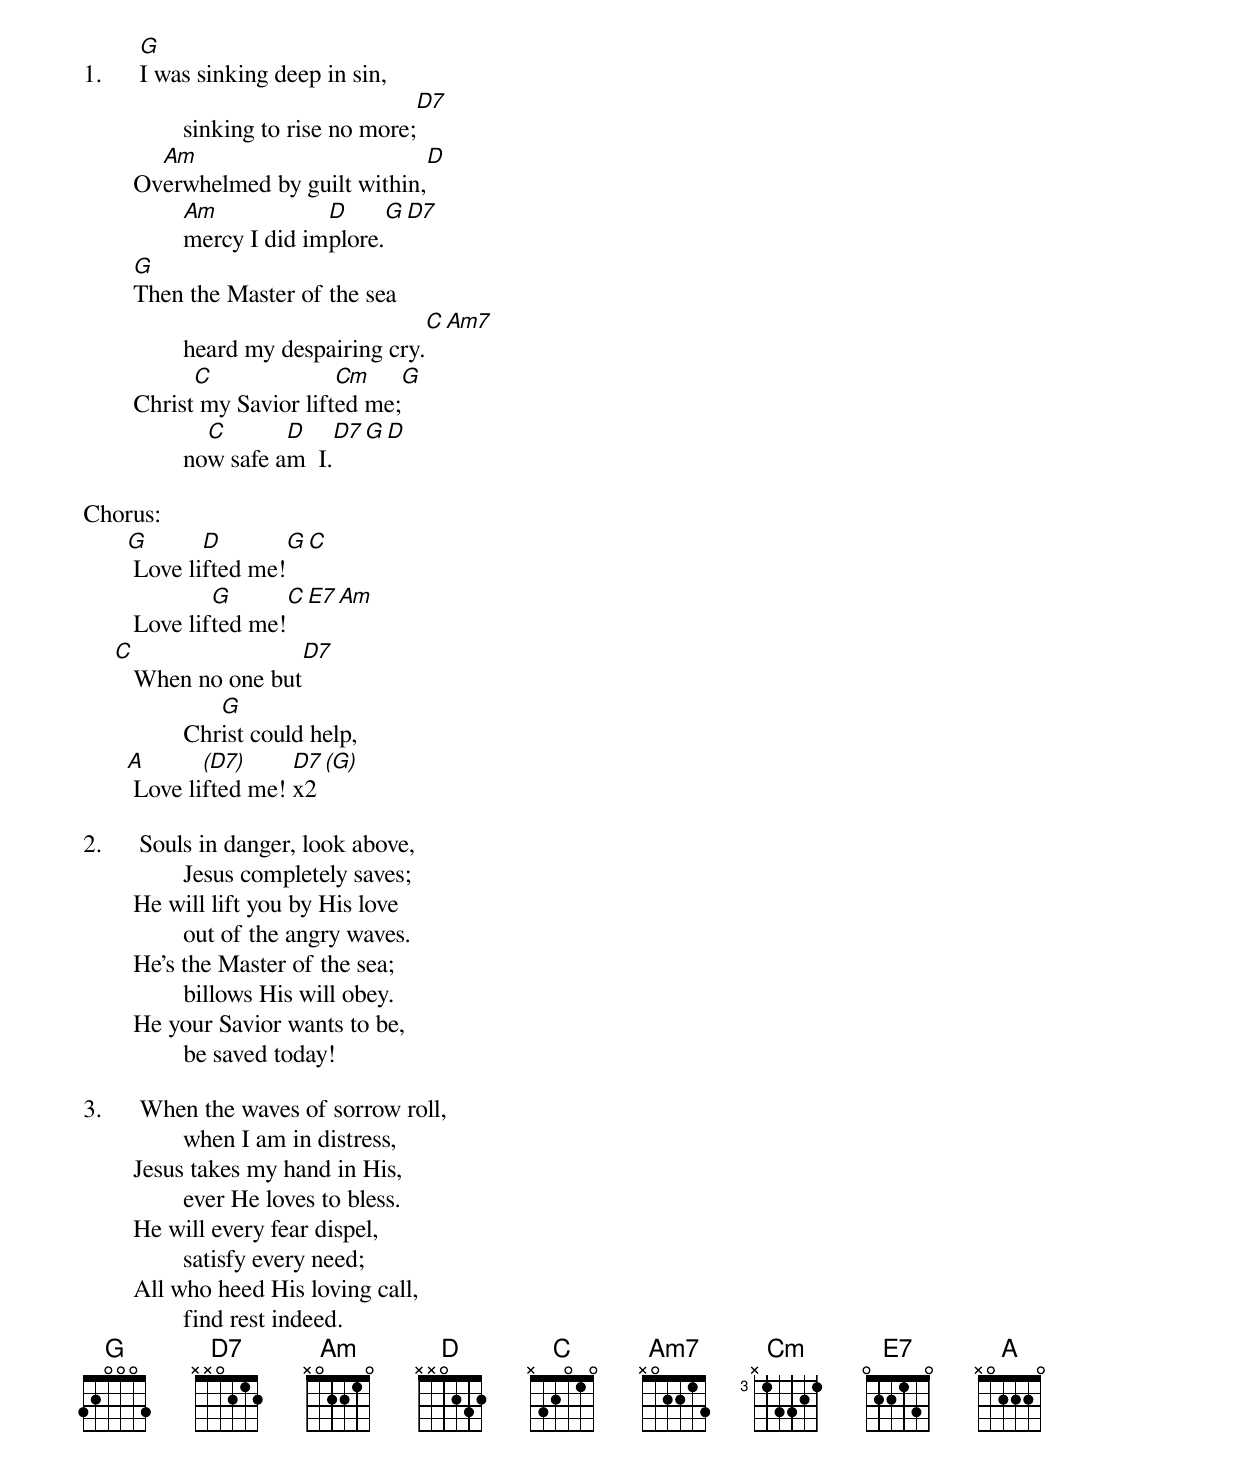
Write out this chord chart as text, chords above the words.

	G
1.	I was sinking deep in sin,
		                                     D7
		sinking to rise no more;
	  Am                              D
	Overwhelmed by guilt within,
		Am            D          G         D7
		mercy I did implore.
	G
	Then the Master of the sea
		                                            C Am7
		heard my despairing cry.
	      C              Cm       G
	Christ my Savior lifted me;
	  	  C       D    D7  G  D
		now safe am  I.

Chorus:
       G       D        G  C
	Love lifted me!
		G                       C  E7 Am
	Love lifted me!
     C                           D7
	When no one but
		   G
		Christ could help,
       A       (D7)     D7 (G)
	Love lifted me! x2

2.	Souls in danger, look above,
		Jesus completely saves;
	He will lift you by His love
		out of the angry waves.
	He’s the Master of the sea;
		billows His will obey.
	He your Savior wants to be,
		be saved today!

3.	When the waves of sorrow roll,
		when I am in distress,
	Jesus takes my hand in His,
		ever He loves to bless.
	He will every fear dispel,
		satisfy every need;
	All who heed His loving call,
		find rest indeed.
